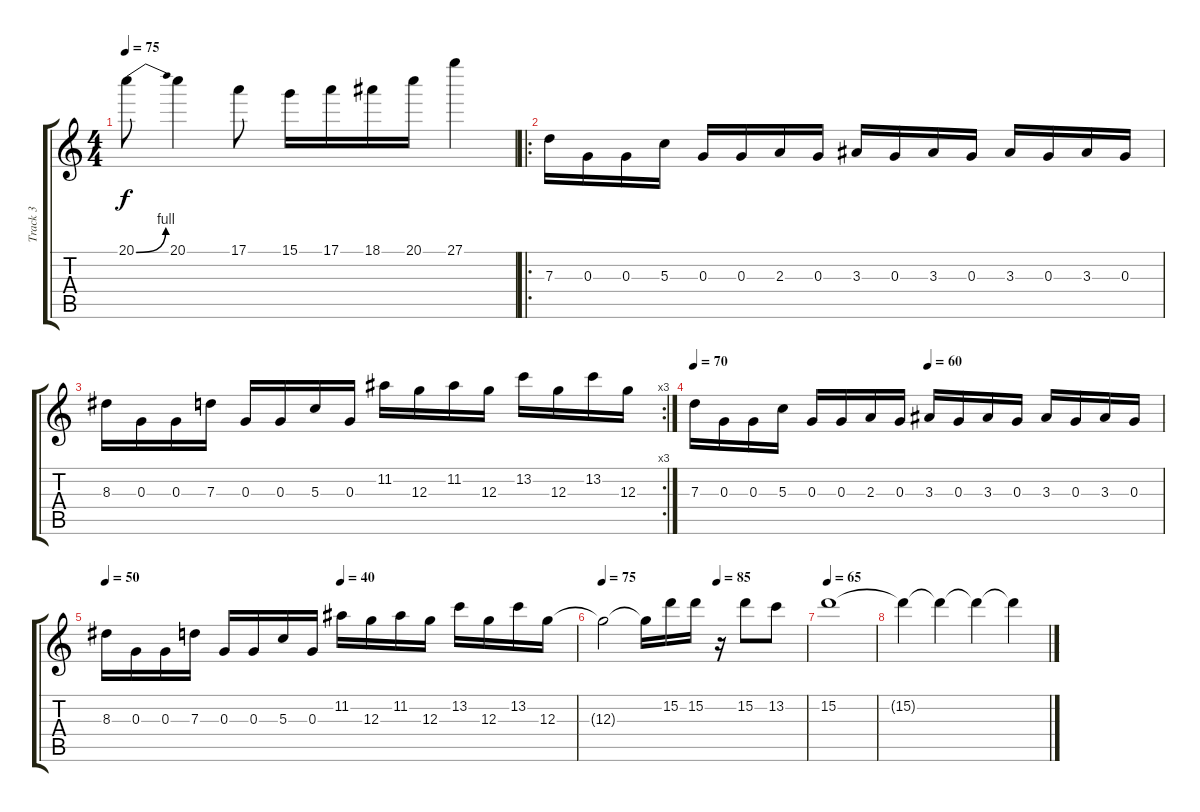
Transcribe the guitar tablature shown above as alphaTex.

\track ("Track 3" "Track 3") {instrument overdrivenguitar}
\staff {score tabs}
\tuning (E4 B3 G3 D3 A2 E2) {hide}
\ts (4 4)
\tempo 75
\clef g2
\ks c
20.1{be (bend 0 0 60 4)}.8{dy f} 20.1.4 17.1.8 15.1.16 17.1.16 18.1.16 20.1.16 27.1.4 |
\ro
7.3.16 0.3.16 0.3.16 5.3.16 0.3.16 0.3.16 2.3.16 0.3.16 3.3.16 0.3.16 3.3.16 0.3.16 3.3.16 0.3.16 3.3.16 0.3.16 |
\rc 3
8.3.16 0.3.16 0.3.16 7.3.16 0.3.16 0.3.16 5.3.16 0.3.16 11.2.16 12.3.16 11.2.16 12.3.16 13.2.16 12.3.16 13.2.16 12.3.16 |
\tempo 70
\tempo (60 0.5)
7.3.16 0.3.16 0.3.16 5.3.16 0.3.16 0.3.16 2.3.16 0.3.16 3.3.16 0.3.16 3.3.16 0.3.16 3.3.16 0.3.16 3.3.16 0.3.16 |
\tempo 50
\tempo (40 0.5)
8.3.16 0.3.16 0.3.16 7.3.16 0.3.16 0.3.16 5.3.16 0.3.16 11.2.16 12.3.16 11.2.16 12.3.16 13.2.16 12.3.16 13.2.16 12.3.16 |
\tempo (85 0.5625)
\tempo 75
12.3{t}.2 12.3{t}.16 15.2.16 15.2.16 r.16 15.2.8 13.2.8 |
\tempo 65
15.2.1 |
15.2{t}.4{volume 12} 15.2{t}.4{volume 11} 15.2{t}.4{volume 9} 15.2{t}.4{volume 8}
